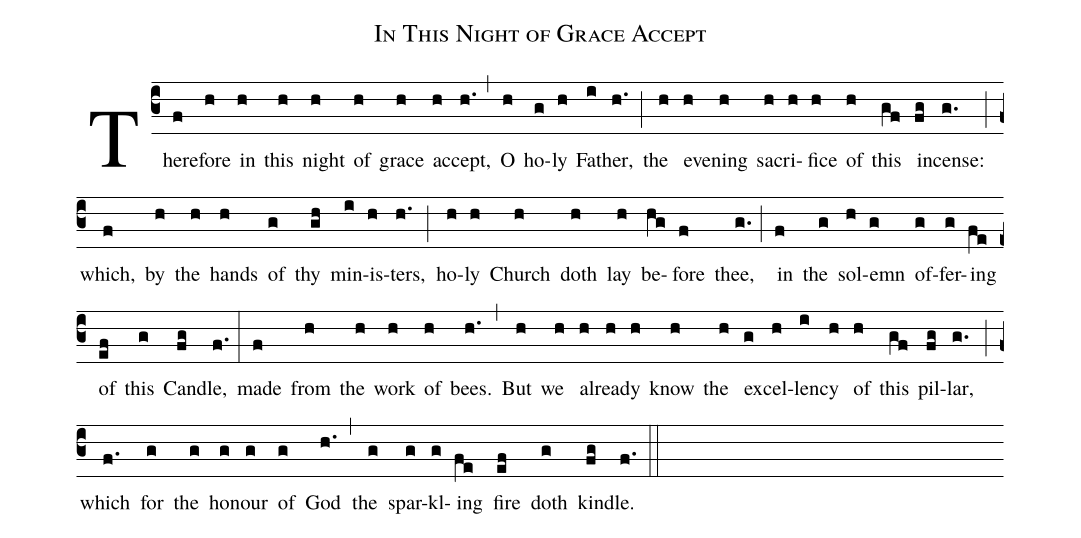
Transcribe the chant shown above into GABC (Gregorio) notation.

name: In This Night of Grace Accept;
%%
(c3)There(f)fore(h) in(h) this(h) night(h) of(h) grace(h) ac(h)cept,(h.) (,) O(h) ho(g)ly(h) Fa(i)ther,(h.) (;) the(h) eve(h)ning(h) sac(h)ri(h)fice(h) of(h) this(gf) in(fg)cense:(g.) (;) which,(f) by(h) the(h) hands(h) of(g) thy(gh) min(i)is(h)ters,(h.) (;) ho(h)ly(h) Church(h) doth(h) lay(h) be(hg)fore(f) thee,(g.) (;) in(f) the(g) sol(h)emn(g) of(g)fer(g)ing(fe) of(ef) this(g) Can(fg)dle,(f.) (:) made(f) from(h) the(h) work(h) of(h) bees.(h.) (,) But(h) we(h) al(h)read(h)y(h) know(h) the(h) ex(g)cel(h)len(i)cy(h) of(h) this(gf) pil(fg)lar,(g.) (;) which(f.) for(g) the(g) hon(g)our(g) of(g) God(h.) (,) the(g) spar(g)kl(g)ing(fe) fire(ef) doth(g) kin(fg)dle.(f.) (::)
